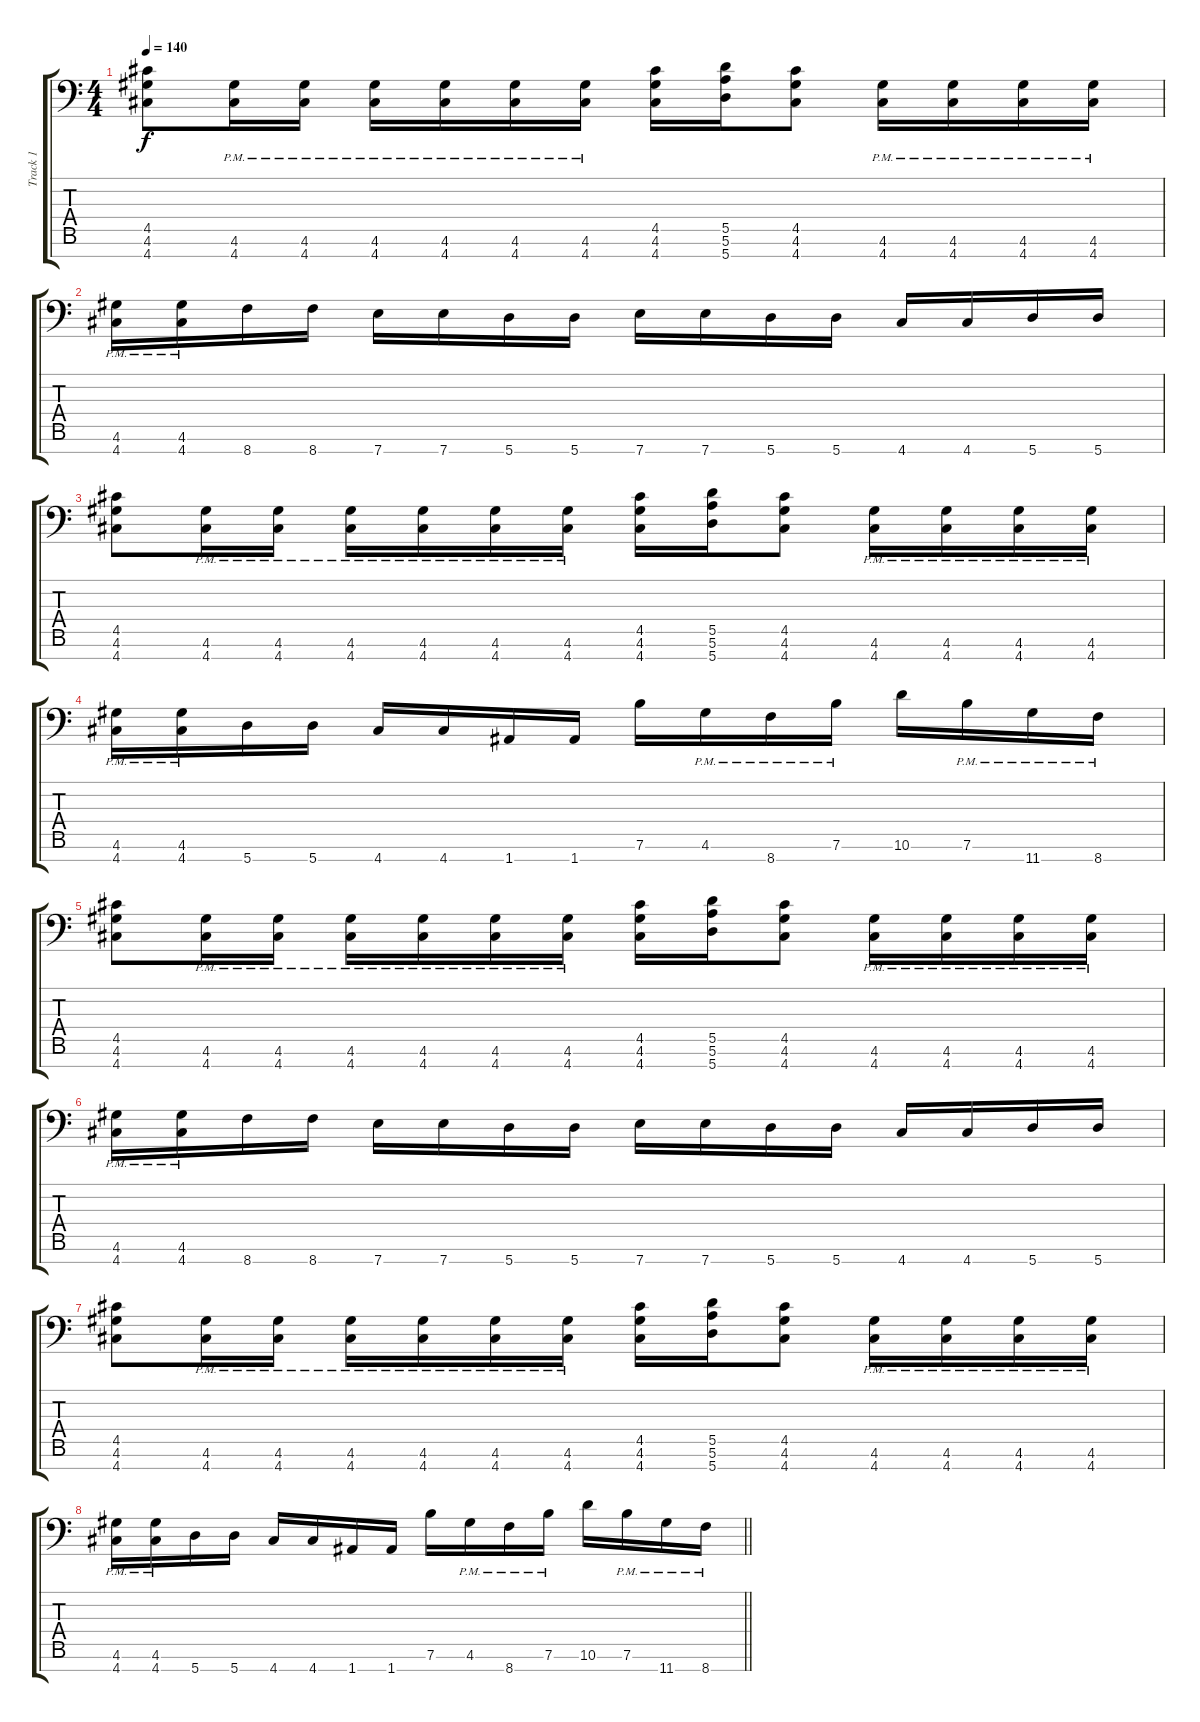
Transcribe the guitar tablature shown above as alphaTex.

\track ("Track 1" "Track 1") {instrument distortionguitar}
\staff {score tabs}
\tuning (E4 B3 G3 D3 A2 E2 A1) {hide}
\ts (4 4)
\tempo 140
\clef f4
\ks c
(4.5 4.6 4.7).8{dy f} (4.6{pm} 4.7{pm}).16 (4.6{pm} 4.7{pm}).16 (4.6{pm} 4.7{pm}).16 (4.6{pm} 4.7{pm}).16 (4.6{pm} 4.7{pm}).16 (4.6{pm} 4.7{pm}).16 (4.5 4.6 4.7).16 (5.5 5.6 5.7).16 (4.5 4.6 4.7).8 (4.6{pm} 4.7{pm}).16 (4.6{pm} 4.7{pm}).16 (4.6{pm} 4.7{pm}).16 (4.6{pm} 4.7{pm}).16 |
(4.6{pm} 4.7{pm}).16 (4.6{pm} 4.7{pm}).16 8.7.16 8.7.16 7.7.16 7.7.16 5.7.16 5.7.16 7.7.16 7.7.16 5.7.16 5.7.16 4.7.16 4.7.16 5.7.16 5.7.16 |
(4.5 4.6 4.7).8 (4.6{pm} 4.7{pm}).16 (4.6{pm} 4.7{pm}).16 (4.6{pm} 4.7{pm}).16 (4.6{pm} 4.7{pm}).16 (4.6{pm} 4.7{pm}).16 (4.6{pm} 4.7{pm}).16 (4.5 4.6 4.7).16 (5.5 5.6 5.7).16 (4.5 4.6 4.7).8 (4.6{pm} 4.7{pm}).16 (4.6{pm} 4.7{pm}).16 (4.6{pm} 4.7{pm}).16 (4.6{pm} 4.7{pm}).16 |
(4.6{pm} 4.7{pm}).16 (4.6{pm} 4.7{pm}).16 5.7.16 5.7.16 4.7.16 4.7.16 1.7.16 1.7.16 7.6.16 4.6{pm}.16 8.7{pm}.16 7.6{pm}.16 10.6.16 7.6{pm}.16 11.7{pm}.16 8.7{pm}.16 |
(4.5 4.6 4.7).8 (4.6{pm} 4.7{pm}).16 (4.6{pm} 4.7{pm}).16 (4.6{pm} 4.7{pm}).16 (4.6{pm} 4.7{pm}).16 (4.6{pm} 4.7{pm}).16 (4.6{pm} 4.7{pm}).16 (4.5 4.6 4.7).16 (5.5 5.6 5.7).16 (4.5 4.6 4.7).8 (4.6{pm} 4.7{pm}).16 (4.6{pm} 4.7{pm}).16 (4.6{pm} 4.7{pm}).16 (4.6{pm} 4.7{pm}).16 |
(4.6{pm} 4.7{pm}).16 (4.6{pm} 4.7{pm}).16 8.7.16 8.7.16 7.7.16 7.7.16 5.7.16 5.7.16 7.7.16 7.7.16 5.7.16 5.7.16 4.7.16 4.7.16 5.7.16 5.7.16 |
(4.5 4.6 4.7).8 (4.6{pm} 4.7{pm}).16 (4.6{pm} 4.7{pm}).16 (4.6{pm} 4.7{pm}).16 (4.6{pm} 4.7{pm}).16 (4.6{pm} 4.7{pm}).16 (4.6{pm} 4.7{pm}).16 (4.5 4.6 4.7).16 (5.5 5.6 5.7).16 (4.5 4.6 4.7).8 (4.6{pm} 4.7{pm}).16 (4.6{pm} 4.7{pm}).16 (4.6{pm} 4.7{pm}).16 (4.6{pm} 4.7{pm}).16 |
\barLineRight lightlight
(4.6{pm} 4.7{pm}).16 (4.6{pm} 4.7{pm}).16 5.7.16 5.7.16 4.7.16 4.7.16 1.7.16 1.7.16 7.6.16 4.6{pm}.16 8.7{pm}.16 7.6{pm}.16 10.6.16 7.6{pm}.16 11.7{pm}.16 8.7{pm}.16
